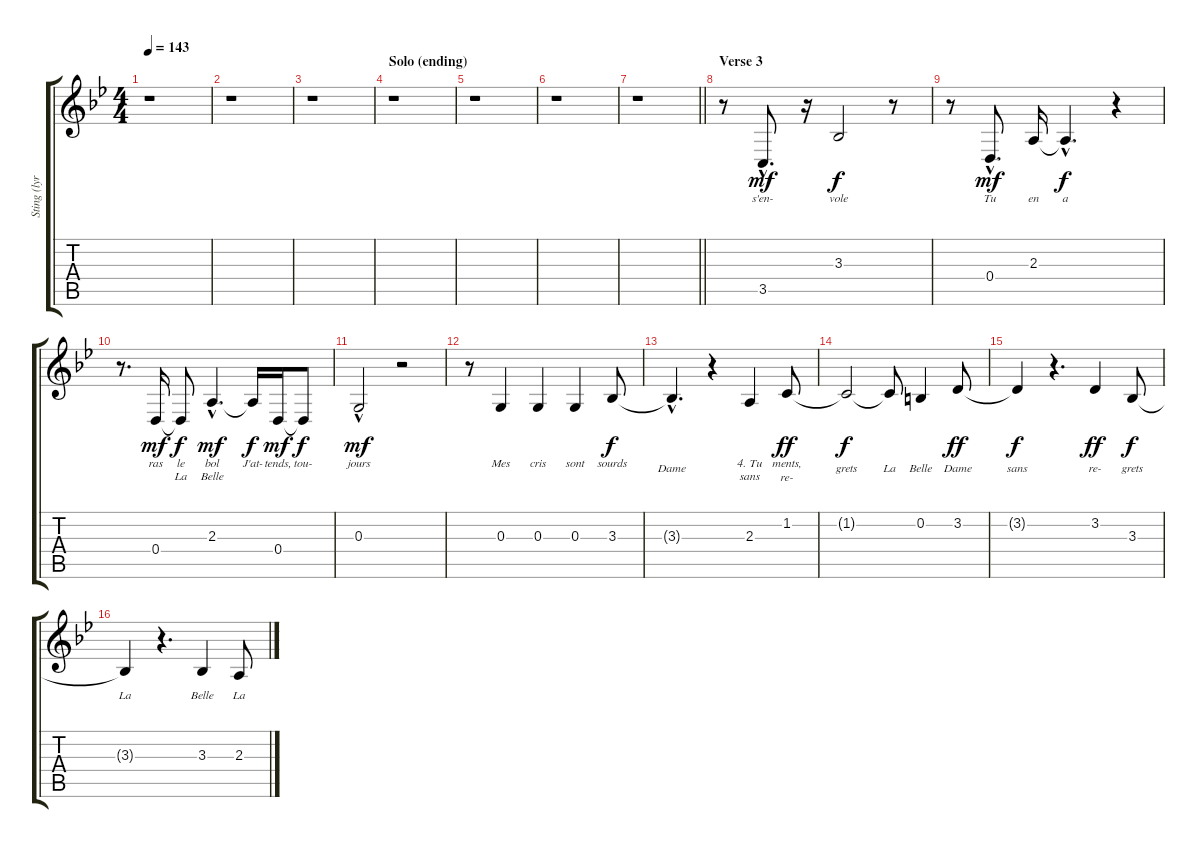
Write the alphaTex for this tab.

\track ("Sting (lyrics)" "Sting (lyr") {instrument bassoon}
\staff {score tabs}
\tuning (E4 B3 G3 D3 A2 E2) {hide}
\ts (4 4)
\tempo 143
\clef g2
\ks gminor
r.1{dy f} |
r.1 |
r.1 |
\section ("" "Solo (ending)")
r.1 |
r.1 |
r.1 |
\barLineRight lightlight
r.1 |
\section ("" "Verse 3")
r.8 3.5{hac}.8{d lyrics (0 "s'en-") lyrics (1 "") lyrics (2 "") lyrics (3 "") lyrics (4 "") dy mf} r.16 3.3.2{lyrics (0 "vole") lyrics (1 "") lyrics (2 "") lyrics (3 "") lyrics (4 "") dy f} r.8 |
r.8 0.4{hac}.8{d lyrics (0 "Tu") lyrics (1 "") lyrics (2 "") lyrics (3 "") lyrics (4 "") dy mf} 2.3.16{lyrics (0 "en") lyrics (1 "") lyrics (2 "") lyrics (3 "") lyrics (4 "")} 2.3{hac t}.4{d lyrics (0 "a") lyrics (1 "") lyrics (2 "") lyrics (3 "") lyrics (4 "") dy f} r.4 |
r.8{d} 0.4.16{lyrics (0 "ras") lyrics (1 "") lyrics (2 "") lyrics (3 "") lyrics (4 "") dy mf} 0.4{t}.8{lyrics (0 "le") lyrics (1 "La") lyrics (2 "") lyrics (3 "") lyrics (4 "") dy f} 2.3{hac}.4{d lyrics (0 "bol") lyrics (1 "Belle") lyrics (2 "") lyrics (3 "") lyrics (4 "") dy mf} 2.3{t}.16{lyrics (0 "J'at-") lyrics (1 "") lyrics (2 "") lyrics (3 "") lyrics (4 "") dy f} 0.4.16{lyrics (0 "tends,") lyrics (1 "") lyrics (2 "") lyrics (3 "") lyrics (4 "") dy mf} 0.4{t}.8{lyrics (0 "tou-") lyrics (1 "") lyrics (2 "") lyrics (3 "") lyrics (4 "") dy f} |
0.3{hac}.2{lyrics (0 "jours") lyrics (1 "") lyrics (2 "") lyrics (3 "") lyrics (4 "") dy mf} r.2 |
r.8 0.3.4{lyrics (0 "Mes") lyrics (1 "") lyrics (2 "") lyrics (3 "") lyrics (4 "")} 0.3.4{lyrics (0 "cris") lyrics (1 "") lyrics (2 "") lyrics (3 "") lyrics (4 "")} 0.3.4{lyrics (0 "sont") lyrics (1 "") lyrics (2 "") lyrics (3 "") lyrics (4 "")} 3.3.8{lyrics (0 "sourds") lyrics (1 "") lyrics (2 "") lyrics (3 "") lyrics (4 "") dy f} |
3.3{hac t}.4{d lyrics (0 "") lyrics (1 "Dame") lyrics (2 "") lyrics (3 "") lyrics (4 "")} r.4 2.3.4{lyrics (0 "4. Tu") lyrics (1 "sans") lyrics (2 "") lyrics (3 "") lyrics (4 "")} 1.2.8{lyrics (0 "ments,") lyrics (1 "re-") lyrics (2 "") lyrics (3 "") lyrics (4 "") dy ff} |
1.2{t}.2{lyrics (0 "") lyrics (1 "grets") lyrics (2 "") lyrics (3 "") lyrics (4 "") dy f} 1.2{t}.8{lyrics (0 "") lyrics (1 "La") lyrics (2 "") lyrics (3 "") lyrics (4 "")} 0.2.4{lyrics (0 "") lyrics (1 "Belle") lyrics (2 "") lyrics (3 "") lyrics (4 "")} 3.2.8{lyrics (0 "") lyrics (1 "Dame") lyrics (2 "") lyrics (3 "") lyrics (4 "") dy ff} |
3.2{t}.4{lyrics (0 "") lyrics (1 "sans") lyrics (2 "") lyrics (3 "") lyrics (4 "") dy f} r.4{d} 3.2.4{lyrics (0 "") lyrics (1 "re-") lyrics (2 "") lyrics (3 "") lyrics (4 "") dy ff} 3.3.8{lyrics (0 "") lyrics (1 "grets") lyrics (2 "") lyrics (3 "") lyrics (4 "") dy f} |
3.3{t}.4{lyrics (0 "") lyrics (1 "La") lyrics (2 "") lyrics (3 "") lyrics (4 "")} r.4{d} 3.3.4{lyrics (0 "") lyrics (1 "Belle") lyrics (2 "") lyrics (3 "") lyrics (4 "")} 2.3.8{lyrics (0 "") lyrics (1 "La") lyrics (2 "") lyrics (3 "") lyrics (4 "")}
